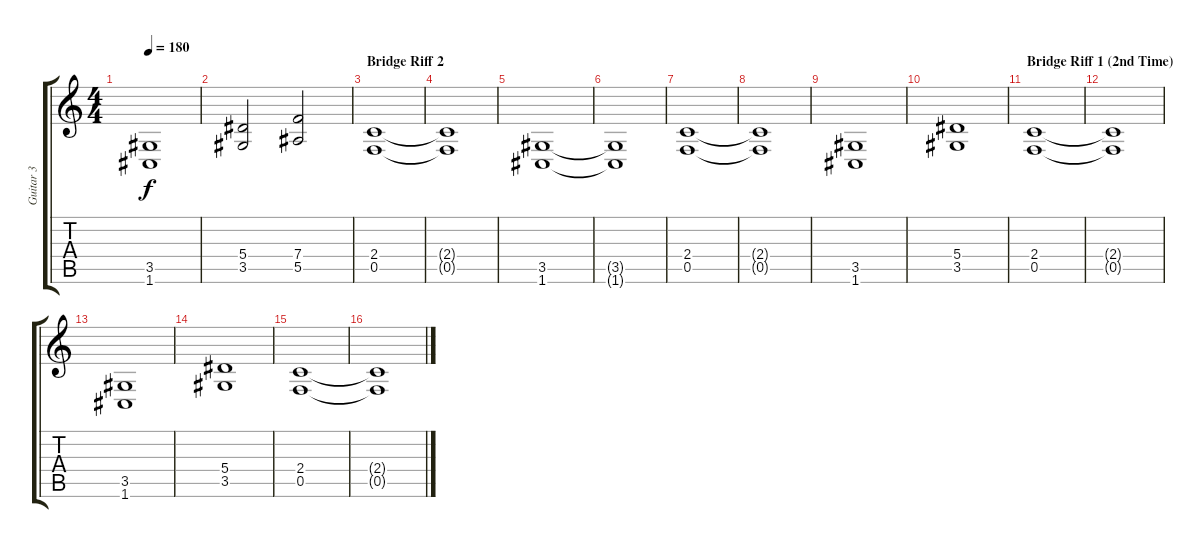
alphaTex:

\track ("Guitar 3" "Guitar 3") {instrument distortionguitar}
\staff {score tabs}
\tuning (C4 G3 Eb3 Bb2 F2 C2) {hide}
\ts (4 4)
\tempo 180
\clef g2
\ks c
(3.5 1.6).1{dy f} |
(5.4 3.5).2 (7.4 5.5).2 |
\section ("" "Bridge Riff 2")
(2.4 0.5).1 |
(2.4{t} 0.5{t}).1 |
(3.5 1.6).1 |
(3.5{t} 1.6{t}).1 |
(2.4 0.5).1 |
(2.4{t} 0.5{t}).1 |
(3.5 1.6).1 |
(5.4 3.5).1 |
\section ("" "Bridge Riff 1 (2nd Time)")
(2.4 0.5).1 |
(2.4{t} 0.5{t}).1 |
(3.5 1.6).1 |
(5.4 3.5).1 |
(2.4 0.5).1 |
(2.4{t} 0.5{t}).1
